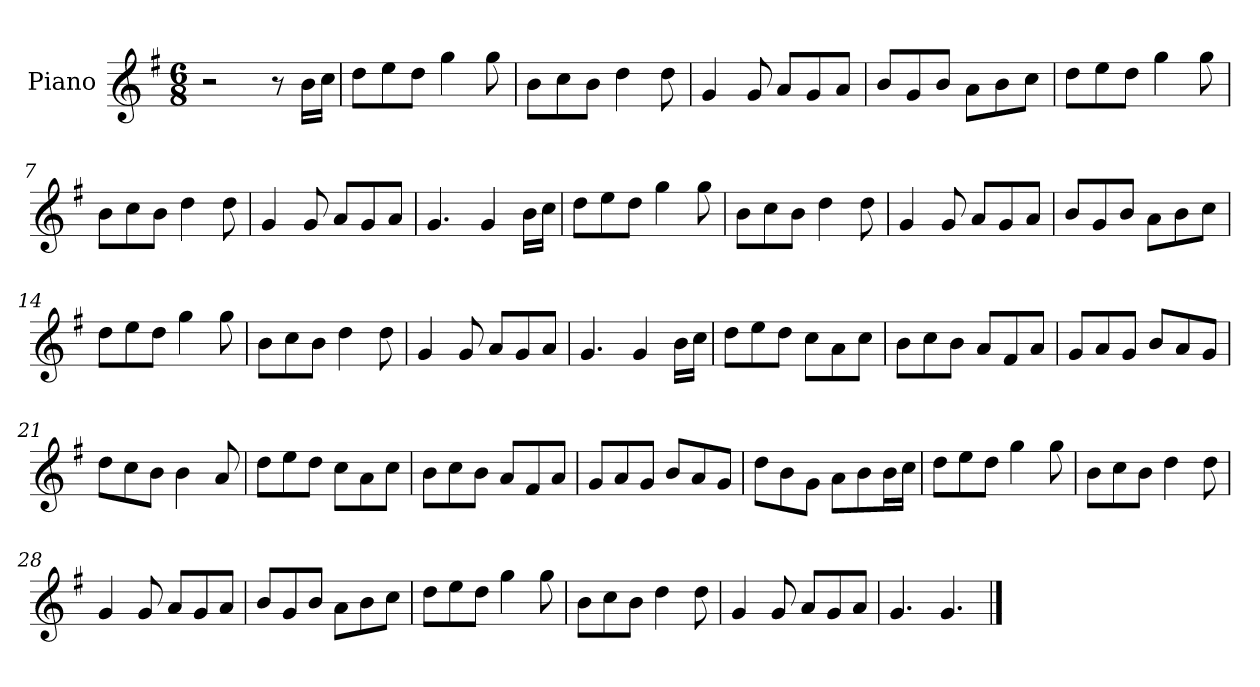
**kern
*part1
*staff1
*I"Piano
*I'Pno
*clefG2
*k[f#]
*M6/8
=1
2r
8r
16b\LL
16cc\JJ
=2
8dd\L
8ee\
8dd\J
4gg\
8gg\
=3
8b\L
8cc\
8b\J
4dd\
8dd\
=4
4g/
8g/
8a/L
8g/
8a/J
=5
8b/L
8g/
8b/J
8a\L
8b\
8cc\J
=6
8dd\L
8ee\
8dd\J
4gg\
8gg\
=7
8b\L
8cc\
8b\J
4dd\
8dd\
=8
4g/
8g/
8a/L
8g/
8a/J
=9
4.g/
4g/
16b\LL
16cc\JJ
=10
8dd\L
8ee\
8dd\J
4gg\
8gg\
=11
8b\L
8cc\
8b\J
4dd\
8dd\
=12
4g/
8g/
8a/L
8g/
8a/J
=13
8b/L
8g/
8b/J
8a\L
8b\
8cc\J
=14
8dd\L
8ee\
8dd\J
4gg\
8gg\
=15
8b\L
8cc\
8b\J
4dd\
8dd\
=16
4g/
8g/
8a/L
8g/
8a/J
=17
4.g/
4g/
16b\LL
16cc\JJ
=18
8dd\L
8ee\
8dd\J
8cc\L
8a\
8cc\J
=19
8b\L
8cc\
8b\J
8a/L
8f#/
8a/J
=20
8g/L
8a/
8g/J
8b/L
8a/
8g/J
=21
8dd\L
8cc\
8b\J
4b\
8a/
=22
8dd\L
8ee\
8dd\J
8cc\L
8a\
8cc\J
=23
8b\L
8cc\
8b\J
8a/L
8f#/
8a/J
=24
8g/L
8a/
8g/J
8b/L
8a/
8g/J
=25
8dd\L
8b\
8g\J
8a\L
8b\
16b\L
16cc\JJ
=26
8dd\L
8ee\
8dd\J
4gg\
8gg\
=27
8b\L
8cc\
8b\J
4dd\
8dd\
=28
4g/
8g/
8a/L
8g/
8a/J
=29
8b/L
8g/
8b/J
8a\L
8b\
8cc\J
=30
8dd\L
8ee\
8dd\J
4gg\
8gg\
=31
8b\L
8cc\
8b\J
4dd\
8dd\
=32
4g/
8g/
8a/L
8g/
8a/J
=33
4.g/
4.g/
==
*-
